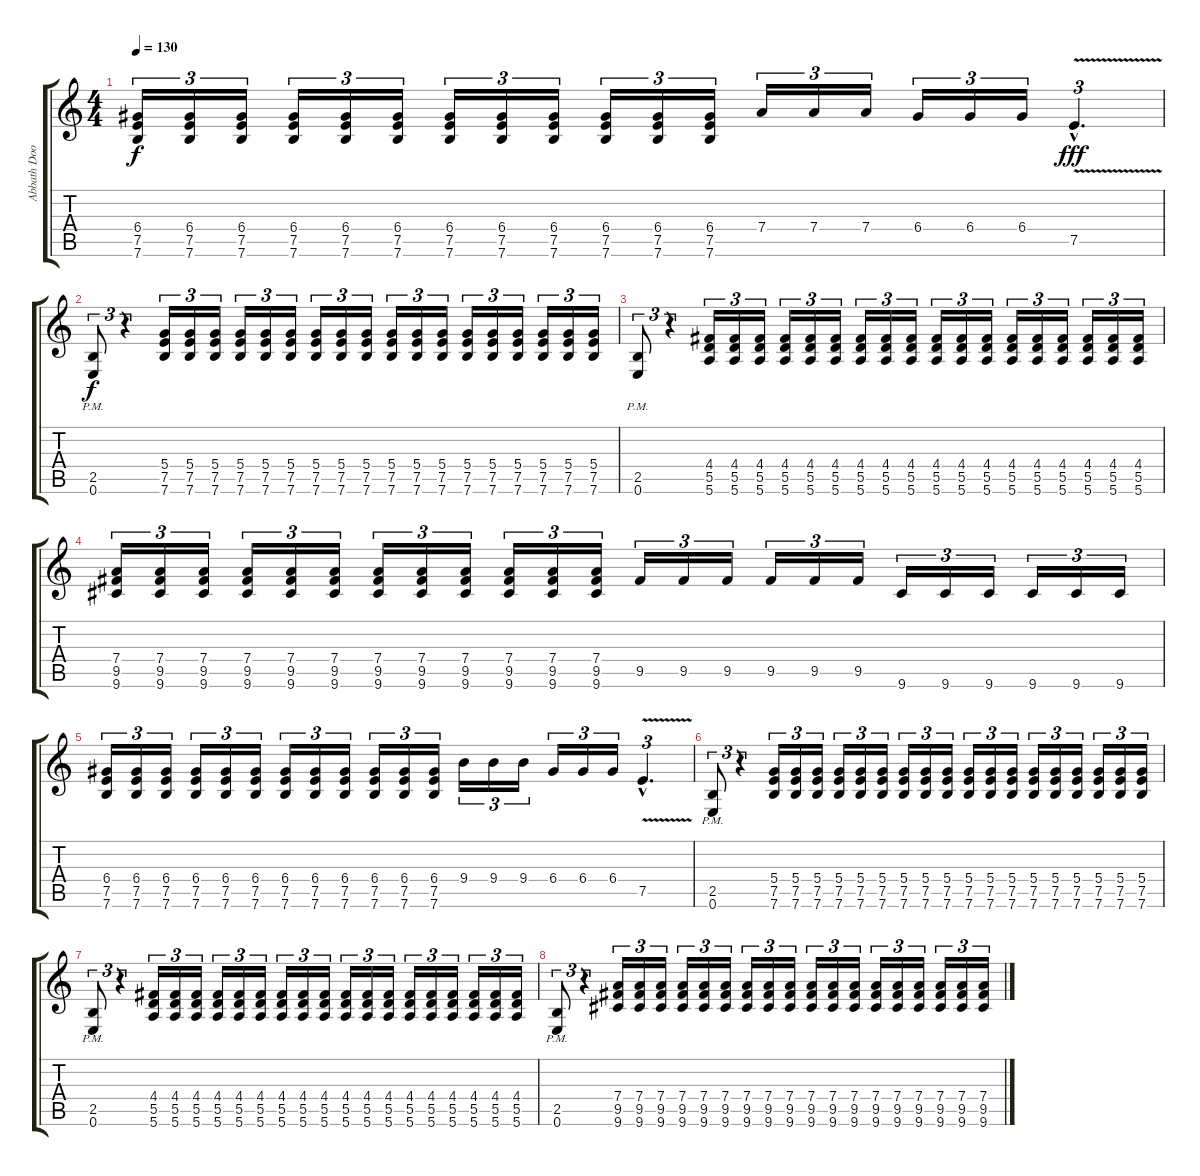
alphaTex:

\track ("Abbath Doom Occulta (Guitar)" "Abbath Doo") {instrument distortionguitar}
\staff {score tabs}
\tuning (E4 B3 G3 D3 A2 E2) {hide}
\ts (4 4)
\tempo 130
\clef g2
\ks c
(6.4 7.5 7.6).16{tu (3 2) dy f} (6.4 7.5 7.6).16{tu (3 2)} (6.4 7.5 7.6).16{tu (3 2)} (6.4 7.5 7.6).16{tu (3 2)} (6.4 7.5 7.6).16{tu (3 2)} (6.4 7.5 7.6).16{tu (3 2)} (6.4 7.5 7.6).16{tu (3 2)} (6.4 7.5 7.6).16{tu (3 2)} (6.4 7.5 7.6).16{tu (3 2)} (6.4 7.5 7.6).16{tu (3 2)} (6.4 7.5 7.6).16{tu (3 2)} (6.4 7.5 7.6).16{tu (3 2)} 7.4.16{tu (3 2)} 7.4.16{tu (3 2)} 7.4.16{tu (3 2)} 6.4.16{tu (3 2)} 6.4.16{tu (3 2)} 6.4.16{tu (3 2)} 7.5{v hac}.4{d tu (3 2) dy fff instrument guitarharmonics} |
(2.5{pm} 0.6).8{tu (3 2) dy f instrument distortionguitar} r.4{tu (3 2)} (5.4 7.5 7.6).16{tu (3 2)} (5.4 7.5 7.6).16{tu (3 2)} (5.4 7.5 7.6).16{tu (3 2)} (5.4 7.5 7.6).16{tu (3 2)} (5.4 7.5 7.6).16{tu (3 2)} (5.4 7.5 7.6).16{tu (3 2)} (5.4 7.5 7.6).16{tu (3 2)} (5.4 7.5 7.6).16{tu (3 2)} (5.4 7.5 7.6).16{tu (3 2)} (5.4 7.5 7.6).16{tu (3 2)} (5.4 7.5 7.6).16{tu (3 2)} (5.4 7.5 7.6).16{tu (3 2)} (5.4 7.5 7.6).16{tu (3 2)} (5.4 7.5 7.6).16{tu (3 2)} (5.4 7.5 7.6).16{tu (3 2)} (5.4 7.5 7.6).16{tu (3 2)} (5.4 7.5 7.6).16{tu (3 2)} (5.4 7.5 7.6).16{tu (3 2)} |
(2.5{pm} 0.6).8{tu (3 2)} r.4{tu (3 2)} (4.4 5.5 5.6).16{tu (3 2)} (4.4 5.5 5.6).16{tu (3 2)} (4.4 5.5 5.6).16{tu (3 2)} (4.4 5.5 5.6).16{tu (3 2)} (4.4 5.5 5.6).16{tu (3 2)} (4.4 5.5 5.6).16{tu (3 2)} (4.4 5.5 5.6).16{tu (3 2)} (4.4 5.5 5.6).16{tu (3 2)} (4.4 5.5 5.6).16{tu (3 2)} (4.4 5.5 5.6).16{tu (3 2)} (4.4 5.5 5.6).16{tu (3 2)} (4.4 5.5 5.6).16{tu (3 2)} (4.4 5.5 5.6).16{tu (3 2)} (4.4 5.5 5.6).16{tu (3 2)} (4.4 5.5 5.6).16{tu (3 2)} (4.4 5.5 5.6).16{tu (3 2)} (4.4 5.5 5.6).16{tu (3 2)} (4.4 5.5 5.6).16{tu (3 2)} |
(7.4 9.5 9.6).16{tu (3 2)} (7.4 9.5 9.6).16{tu (3 2)} (7.4 9.5 9.6).16{tu (3 2)} (7.4 9.5 9.6).16{tu (3 2)} (7.4 9.5 9.6).16{tu (3 2)} (7.4 9.5 9.6).16{tu (3 2)} (7.4 9.5 9.6).16{tu (3 2)} (7.4 9.5 9.6).16{tu (3 2)} (7.4 9.5 9.6).16{tu (3 2)} (7.4 9.5 9.6).16{tu (3 2)} (7.4 9.5 9.6).16{tu (3 2)} (7.4 9.5 9.6).16{tu (3 2)} 9.5.16{tu (3 2)} 9.5.16{tu (3 2)} 9.5.16{tu (3 2)} 9.5.16{tu (3 2)} 9.5.16{tu (3 2)} 9.5.16{tu (3 2)} 9.6.16{tu (3 2)} 9.6.16{tu (3 2)} 9.6.16{tu (3 2)} 9.6.16{tu (3 2)} 9.6.16{tu (3 2)} 9.6.16{tu (3 2)} |
(6.4 7.5 7.6).16{tu (3 2)} (6.4 7.5 7.6).16{tu (3 2)} (6.4 7.5 7.6).16{tu (3 2)} (6.4 7.5 7.6).16{tu (3 2)} (6.4 7.5 7.6).16{tu (3 2)} (6.4 7.5 7.6).16{tu (3 2)} (6.4 7.5 7.6).16{tu (3 2)} (6.4 7.5 7.6).16{tu (3 2)} (6.4 7.5 7.6).16{tu (3 2)} (6.4 7.5 7.6).16{tu (3 2)} (6.4 7.5 7.6).16{tu (3 2)} (6.4 7.5 7.6).16{tu (3 2)} 9.4.16{tu (3 2)} 9.4.16{tu (3 2)} 9.4.16{tu (3 2)} 6.4.16{tu (3 2)} 6.4.16{tu (3 2)} 6.4.16{tu (3 2)} 7.5{v hac}.4{d tu (3 2)} |
(2.5{pm} 0.6).8{tu (3 2)} r.4{tu (3 2)} (5.4 7.5 7.6).16{tu (3 2)} (5.4 7.5 7.6).16{tu (3 2)} (5.4 7.5 7.6).16{tu (3 2)} (5.4 7.5 7.6).16{tu (3 2)} (5.4 7.5 7.6).16{tu (3 2)} (5.4 7.5 7.6).16{tu (3 2)} (5.4 7.5 7.6).16{tu (3 2)} (5.4 7.5 7.6).16{tu (3 2)} (5.4 7.5 7.6).16{tu (3 2)} (5.4 7.5 7.6).16{tu (3 2)} (5.4 7.5 7.6).16{tu (3 2)} (5.4 7.5 7.6).16{tu (3 2)} (5.4 7.5 7.6).16{tu (3 2)} (5.4 7.5 7.6).16{tu (3 2)} (5.4 7.5 7.6).16{tu (3 2)} (5.4 7.5 7.6).16{tu (3 2)} (5.4 7.5 7.6).16{tu (3 2)} (5.4 7.5 7.6).16{tu (3 2)} |
(2.5{pm} 0.6).8{tu (3 2)} r.4{tu (3 2)} (4.4 5.5 5.6).16{tu (3 2)} (4.4 5.5 5.6).16{tu (3 2)} (4.4 5.5 5.6).16{tu (3 2)} (4.4 5.5 5.6).16{tu (3 2)} (4.4 5.5 5.6).16{tu (3 2)} (4.4 5.5 5.6).16{tu (3 2)} (4.4 5.5 5.6).16{tu (3 2)} (4.4 5.5 5.6).16{tu (3 2)} (4.4 5.5 5.6).16{tu (3 2)} (4.4 5.5 5.6).16{tu (3 2)} (4.4 5.5 5.6).16{tu (3 2)} (4.4 5.5 5.6).16{tu (3 2)} (4.4 5.5 5.6).16{tu (3 2)} (4.4 5.5 5.6).16{tu (3 2)} (4.4 5.5 5.6).16{tu (3 2)} (4.4 5.5 5.6).16{tu (3 2)} (4.4 5.5 5.6).16{tu (3 2)} (4.4 5.5 5.6).16{tu (3 2)} |
(2.5{pm} 0.6).8{tu (3 2)} r.4{tu (3 2)} (7.4 9.5 9.6).16{tu (3 2)} (7.4 9.5 9.6).16{tu (3 2)} (7.4 9.5 9.6).16{tu (3 2)} (7.4 9.5 9.6).16{tu (3 2)} (7.4 9.5 9.6).16{tu (3 2)} (7.4 9.5 9.6).16{tu (3 2)} (7.4 9.5 9.6).16{tu (3 2)} (7.4 9.5 9.6).16{tu (3 2)} (7.4 9.5 9.6).16{tu (3 2)} (7.4 9.5 9.6).16{tu (3 2)} (7.4 9.5 9.6).16{tu (3 2)} (7.4 9.5 9.6).16{tu (3 2)} (7.4 9.5 9.6).16{tu (3 2)} (7.4 9.5 9.6).16{tu (3 2)} (7.4 9.5 9.6).16{tu (3 2)} (7.4 9.5 9.6).16{tu (3 2)} (7.4 9.5 9.6).16{tu (3 2)} (7.4 9.5 9.6).16{tu (3 2)}
